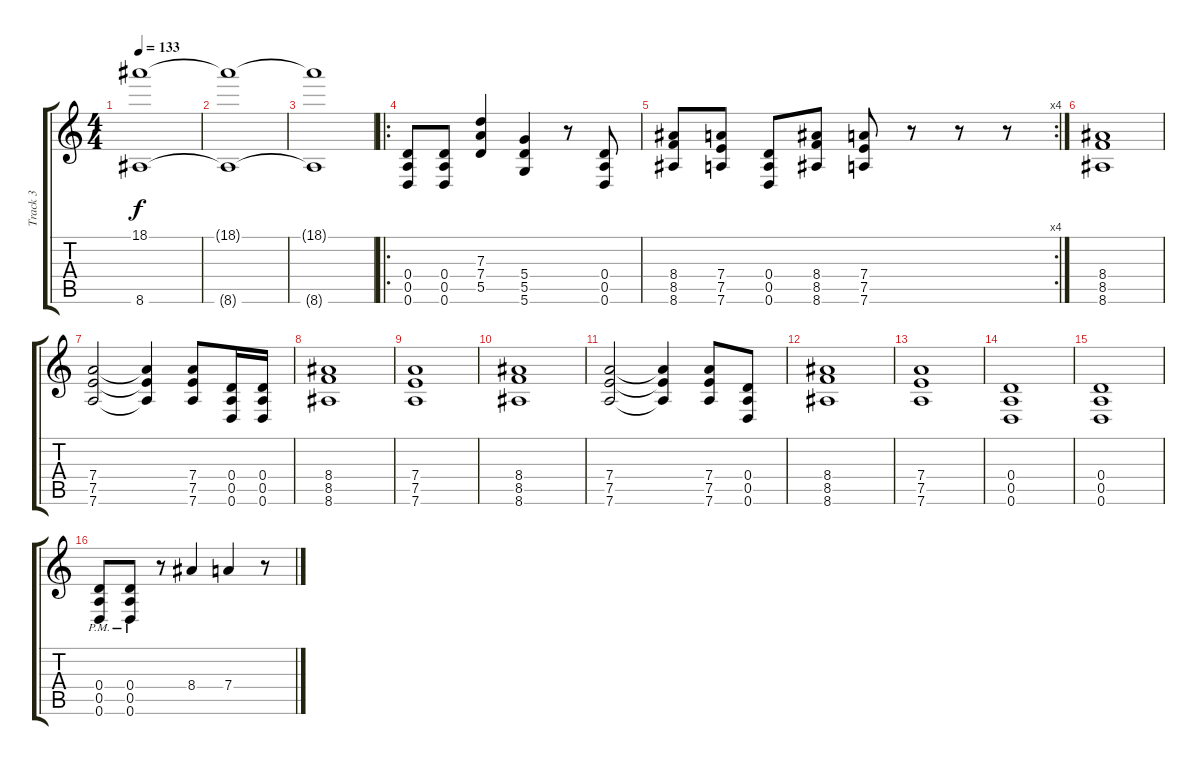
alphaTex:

\track ("Track 3" "Track 3") {instrument distortionguitar}
\staff {score tabs}
\tuning (E4 B3 G3 D3 A2 D2) {hide}
\ts (4 4)
\tempo 133
\clef g2
\ks c
(18.1{t} 8.6{t}).1{dy f} |
(18.1{t} 8.6{t}).1 |
(18.1{t} 8.6{t}).1 |
\ro
(0.4 0.5 0.6).8 (0.4 0.5 0.6).8 (7.3 7.4 5.5).4 (5.4 5.5 5.6).4 r.8 (0.4 0.5 0.6).8 |
\rc 4
(8.4 8.5 8.6).8 (7.4 7.5 7.6).8 (0.4 0.5 0.6).8 (8.4 8.5 8.6).8 (7.4 7.5 7.6).8 r.8 r.8 r.8 |
(8.4 8.5 8.6).1 |
(7.4 7.5 7.6).2 (7.4{t} 7.5{t} 7.6{t}).4 (7.4 7.5 7.6).8 (0.4 0.5 0.6).16 (0.4 0.5 0.6).16 |
(8.4 8.5 8.6).1 |
(7.4 7.5 7.6).1 |
(8.4 8.5 8.6).1 |
(7.4 7.5 7.6).2 (7.4{t} 7.5{t} 7.6{t}).4 (7.4 7.5 7.6).8 (0.4 0.5 0.6).8 |
(8.4 8.5 8.6).1 |
(7.4 7.5 7.6).1 |
(0.4 0.5 0.6).1 |
(0.4 0.5 0.6).1 |
(0.4{pm} 0.5 0.6).8 (0.4{pm} 0.5 0.6).8 r.8 8.4.4 7.4.4 r.8
